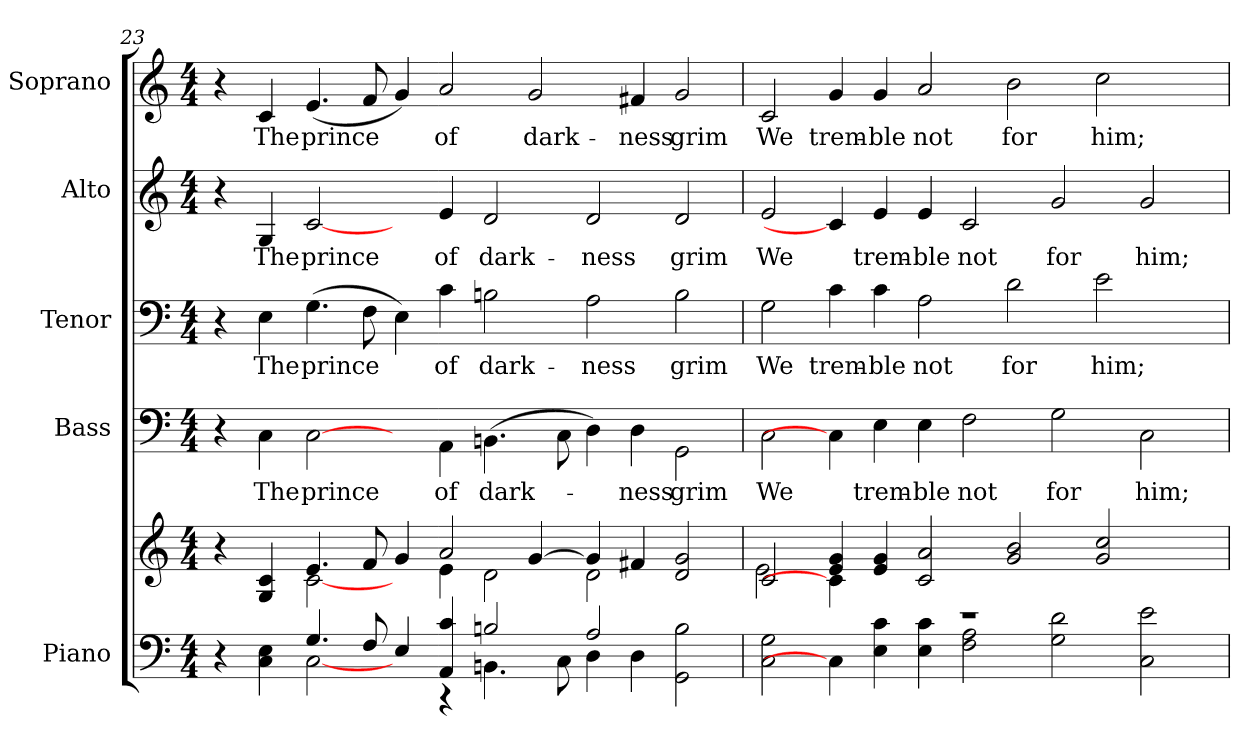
**kern	**kern	**kern	**text	**kern	**text	**kern	**text	**kern	**text
*part5	*part5	*part4	*part4	*part3	*part3	*part2	*part2	*part1	*part1
*staff6	*staff5	*staff4	*staff4	*staff3	*staff3	*staff2	*staff2	*staff1	*staff1
*I"Piano	*	*I"Bass	*	*I"Tenor	*	*I"Alto	*	*I"Soprano	*
*I'Pno.	*	*I'B.	*	*I'T.	*	*I'A.	*	*I'Pno.	*
!!LO:LB:g=z
*clefF4	*clefG2	*clefF4	*	*clefF4	*	*clefG2	*	*clefG2	*
*k[]	*k[]	*k[]	*	*k[]	*	*k[]	*	*k[]	*
*C:	*C:	*C:	*	*C:	*	*C:	*	*C:	*
*M4/4	*M4/4	*M4/4	*	*M4/4	*	*M4/4	*	*M4/4	*
=23	=23	=23	=23	=23	=23	=23	=23	=23	=23
*^	*^	*	*	*	*	*	*	*	*
4r	2ryy	4r	2ryy	4r	.	4r	.	4r	.	4r	.
!	!	!	!	!	!LO:LY:b:color=#000000	!	!	!	!	!	!
!	!	!	!	!	!	!	!LO:LY:b:color=#000000	!	!	!	!
!	!	!	!	!	!	!	!	!	!LO:LY:b:color=#000000	!	!
!	!	!	!	!	!	!	!	!	!	!	!LO:LY:b:color=#000000
4Ci\ 4Ei	.	4Gi/ 4ci	.	4Ci\	The	4Ei\	The	4Gi/	The	4ci/	The
!	!	!	!	!	!LO:LY:b:color=#000000	!	!	!	!	!	!
!	!	!	!	!	!	!	!LO:LY:b:color=#000000	!	!	!	!
!	!	!	!	!	!	!	!	!	!LO:LY:b:color=#000000	!	!
!	!	!	!	!	!	!	!	!	!	!	!LO:LY:b:color=#000000
4.Gi/	[2Ci\	4.ei/	[2ci\	[2Ci\	prince	(4.Gi\	prince	[2ci/	prince	(4.ei/	prince
8Fi/	.	8fi/	.	.	.	8Fi\	.	.	.	8fi/	.
4Ei/	4ryy	4gi/	4ryy	4ryy	.	4Ei\)	.	4ryy	.	4gi/)	.
!	!	!	!	!	!LO:LY:b:color=#000000	!	!	!	!	!	!
!	!	!	!	!	!	!	!LO:LY:b:color=#000000	!	!	!	!
!	!	!	!	!	!	!	!	!	!LO:LY:b:color=#000000	!	!
!	!	!	!	!	!	!	!	!	!	!	!LO:LY:b:color=#000000
4AAi/ 4ci	4r	2ai/	4ei\	4AAi\	of	4ci\	of	4ei/	of	2ai/	of
!	!	!	!	!	!LO:LY:b:color=#000000	!	!	!	!	!	!
!	!	!	!	!	!	!	!LO:LY:b:color=#000000	!	!	!	!
!	!	!	!	!	!	!	!	!	!LO:LY:b:color=#000000	!	!
2Bni/	4.BBni\	.	2di\	(4.BBni\	dark-	2Bni\	dark-	2di/	dark-	.	.
!	!	!	!	!	!	!	!	!	!	!	!LO:LY:b:color=#000000
.	.	[>4gi/	.	.	.	.	.	.	.	2gi/	dark-
.	8Ci\	.	.	8Ci\	.	.	.	.	.	.	.
!	!	!	!	!	!	!	!LO:LY:b:color=#000000	!	!	!	!
!	!	!	!	!	!	!	!	!	!LO:LY:b:color=#000000	!	!
2Ai/	4Di\	4gi/]	2di\	4Di\)	.	2Ai\	-ness	2di/	-ness	.	.
!	!	!	!	!	!LO:LY:b:color=#000000	!	!	!	!	!	!
!	!	!	!	!	!	!	!	!	!	!	!LO:LY:b:color=#000000
.	4Di\	4f#Xi/	.	4Di\	-ness	.	.	.	.	4f#Xi/	-ness
!	!	!	!	!	!LO:LY:b:color=#000000	!	!	!	!	!	!
!	!	!	!	!	!	!	!LO:LY:b:color=#000000	!	!	!	!
!	!	!	!	!	!	!	!	!	!LO:LY:b:color=#000000	!	!
!	!	!	!	!	!	!	!	!	!	!	!LO:LY:b:color=#000000
2GGi\ 2Bi	2ryy	2di/ 2gi	2ryy	2GGi\	grim	2Bi\	grim	2di/	grim	2gi/	grim
*v	*v	*	*	*	*	*	*	*	*	*	*
!!LO:PB:g=z
=24	=24	=24	=24	=24	=24	=24	=24	=24	=24	=24
*^	*	*	*	*	*	*	*	*	*	*
!	!	!	!	!	!LO:LY:b:color=#000000	!	!	!	!	!	!
*v	*v	*	*	*	*	*	*	*	*	*	*
*^	*	*	*	*	*	*	*	*	*	*
!	!	!	!	!	!	!	!LO:LY:b:color=#000000	!	!	!	!
*v	*v	*	*	*	*	*	*	*	*	*	*
*^	*	*	*	*	*	*	*	*	*	*
!	!	!	!	!	!	!	!	!	!LO:LY:b:color=#000000	!	!
*v	*v	*	*	*	*	*	*	*	*	*	*
*^	*	*	*	*	*	*	*	*	*	*
!	!	!	!	!	!	!	!	!	!	!	!LO:LY:b:color=#000000
*v	*v	*	*	*	*	*	*	*	*	*	*
2Ci\ 2Gi	2ci/	2ei\	2Ci\	We	2Gi\	We	2ei/	We	2ci/	We
!	!	!	!	!	!	!LO:LY:b:color=#000000	!	!	!	!
!	!	!	!	!	!	!	!	!	!	!LO:LY:b:color=#000000
4Ci\]	4ei/ 4gi	4ci\]	4Ci\]	.	4ci\	trem-	4ci/]	.	4gi/	trem-
!	!	!	!	!LO:LY:b:color=#000000	!	!	!	!	!	!
!	!	!	!	!	!	!LO:LY:b:color=#000000	!	!	!	!
!	!	!	!	!	!	!	!	!LO:LY:b:color=#000000	!	!
!	!	!	!	!	!	!	!	!	!	!LO:LY:b:color=#000000
4Ei\ 4ci	4ei/ 4gi	2ryy	4Ei\	trem-	4ci\	-ble	4ei/	trem-	4gi/	-ble
!	!	!	!	!LO:LY:b:color=#000000	!	!	!	!	!	!
!	!	!	!	!	!	!LO:LY:b:color=#000000	!	!	!	!
!	!	!	!	!	!	!	!	!LO:LY:b:color=#000000	!	!
!	!	!	!	!	!	!	!	!	!	!LO:LY:b:color=#000000
4Ei\ 4ci	2ci/ 2ai	.	4Ei\	-ble	2Ai\	not	4ei/	-ble	2ai/	not
!	!	!	!	!LO:LY:b:color=#000000	!	!	!	!	!	!
!	!	!	!	!	!	!	!	!LO:LY:b:color=#000000	!	!
2Fi\ 2Ai	.	1r	2Fi\	not	.	.	2ci/	not	.	.
!	!	!	!	!	!	!LO:LY:b:color=#000000	!	!	!	!
!	!	!	!	!	!	!	!	!	!	!LO:LY:b:color=#000000
.	2gi/ 2bi	.	.	.	2di\	for	.	.	2bi\	for
!	!	!	!	!LO:LY:b:color=#000000	!	!	!	!	!	!
!	!	!	!	!	!	!	!	!LO:LY:b:color=#000000	!	!
2Gi\ 2di	.	.	2Gi\	for	.	.	2gi/	for	.	.
!	!	!	!	!	!	!LO:LY:b:color=#000000	!	!	!	!
!	!	!	!	!	!	!	!	!	!	!LO:LY:b:color=#000000
.	2gi/ 2cci	.	.	.	2ei\	him;	.	.	2cci\	him;
!	!	!	!	!LO:LY:b:color=#000000	!	!	!	!	!	!
!	!	!	!	!	!	!	!	!LO:LY:b:color=#000000	!	!
2Ci\ 2ei	.	2ryy	2Ci\	him;	.	.	2gi/	him;	.	.
.	4ryy	.	.	.	4ryy	.	.	.	4ryy	.
*	*v	*v	*	*	*	*	*	*	*	*
=	=	=	=	=	=	=	=	=	=
*-	*-	*-	*-	*-	*-	*-	*-	*-	*-
